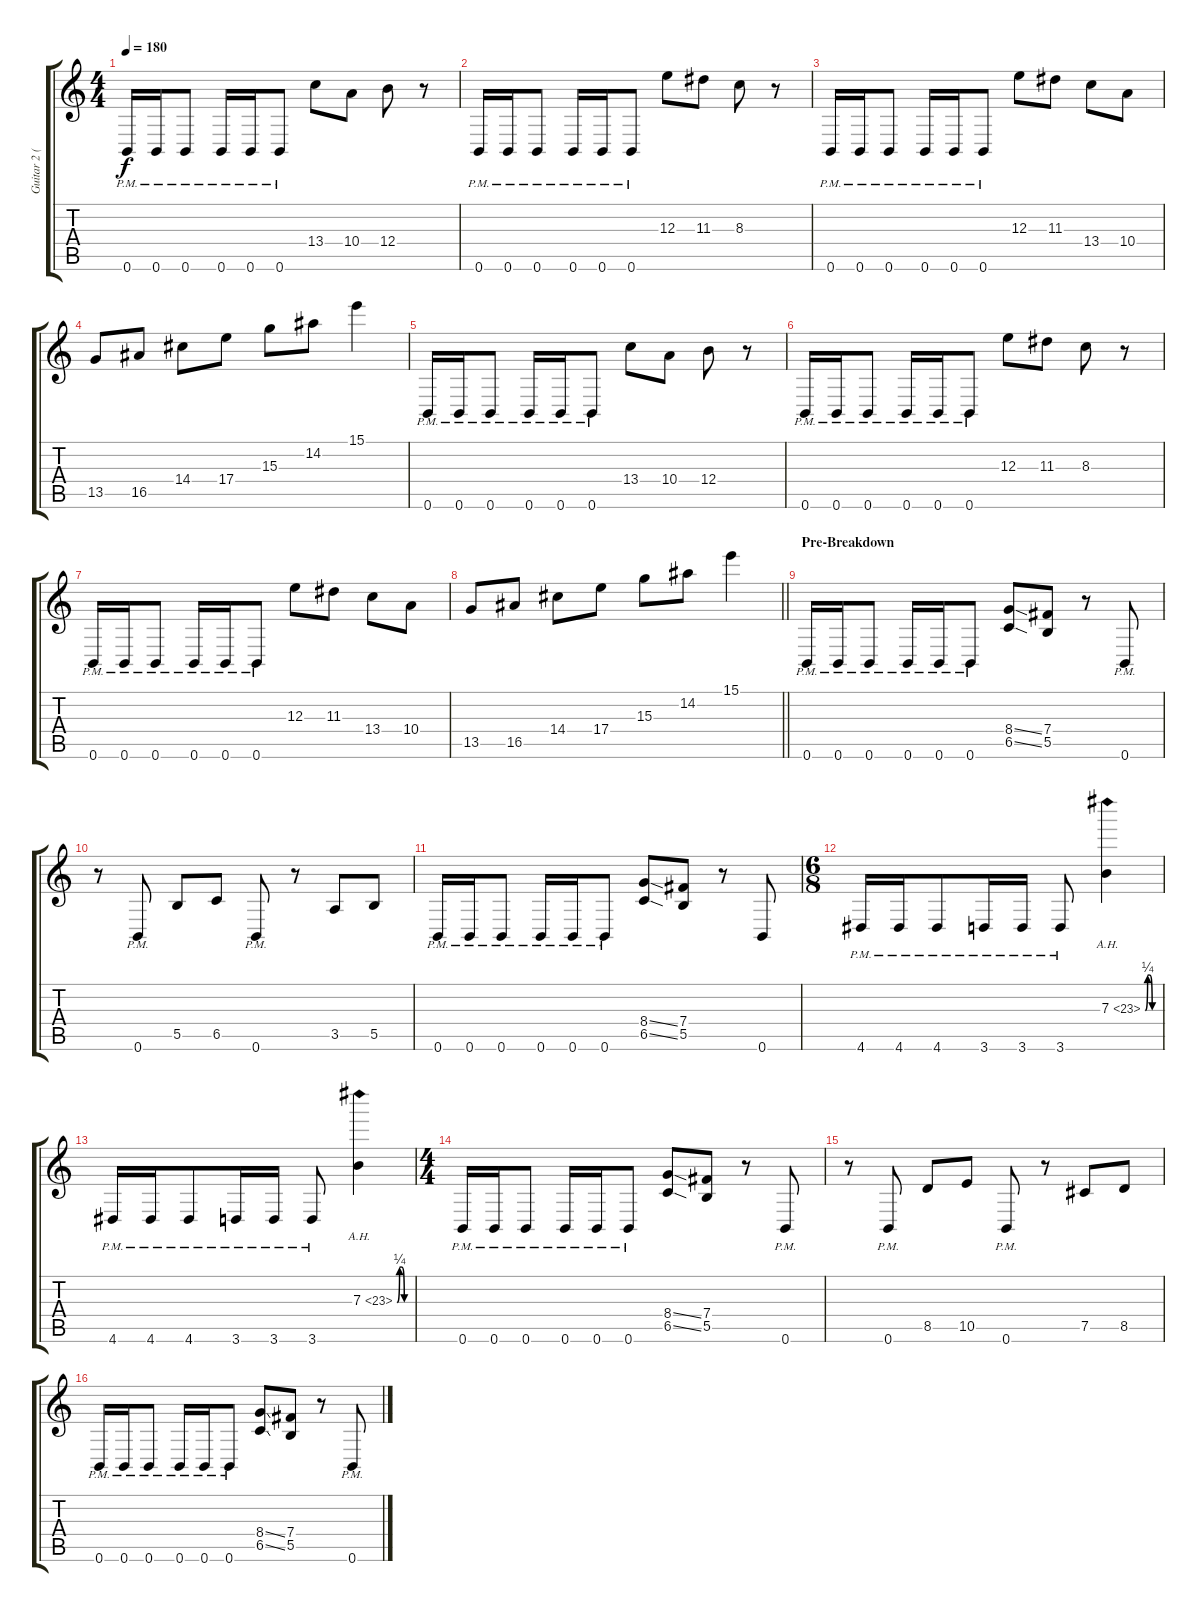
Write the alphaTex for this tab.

\track ("Guitar 2 (Left)" "Guitar 2 (") {instrument overdrivenguitar}
\staff {score tabs}
\tuning (Db4 Ab3 E3 B2 Gb2 B1) {hide}
\ts (4 4)
\tempo 180
\clef g2
\ks c
0.6{pm}.16{dy f} 0.6{pm}.16 0.6{pm}.8 0.6{pm}.16 0.6{pm}.16 0.6{pm}.8 13.4.8 10.4.8 12.4.8 r.8 |
0.6{pm}.16 0.6{pm}.16 0.6{pm}.8 0.6{pm}.16 0.6{pm}.16 0.6{pm}.8 12.3.8 11.3.8 8.3.8 r.8 |
0.6{pm}.16 0.6{pm}.16 0.6{pm}.8 0.6{pm}.16 0.6{pm}.16 0.6{pm}.8 12.3.8 11.3.8 13.4.8 10.4.8 |
13.5.8 16.5.8 14.4.8 17.4.8 15.3.8 14.2.8 15.1.4 |
0.6{pm}.16 0.6{pm}.16 0.6{pm}.8 0.6{pm}.16 0.6{pm}.16 0.6{pm}.8 13.4.8 10.4.8 12.4.8 r.8 |
0.6{pm}.16 0.6{pm}.16 0.6{pm}.8 0.6{pm}.16 0.6{pm}.16 0.6{pm}.8 12.3.8 11.3.8 8.3.8 r.8 |
0.6{pm}.16 0.6{pm}.16 0.6{pm}.8 0.6{pm}.16 0.6{pm}.16 0.6{pm}.8 12.3.8 11.3.8 13.4.8 10.4.8 |
\barLineRight lightlight
13.5.8 16.5.8 14.4.8 17.4.8 15.3.8 14.2.8 15.1.4 |
\section ("" "Pre-Breakdown")
0.6{pm}.16 0.6{pm}.16 0.6{pm}.8 0.6{pm}.16 0.6{pm}.16 0.6{pm}.8 (8.4{ss} 6.5{ss}).8 (7.4 5.5).8 r.8 0.6{pm}.8 |
r.8 0.6{pm}.8 5.5.8 6.5.8 0.6{pm}.8 r.8 3.5.8 5.5.8 |
0.6{pm}.16 0.6{pm}.16 0.6{pm}.8 0.6{pm}.16 0.6{pm}.16 0.6{pm}.8 (8.4{ss} 6.5{ss}).8 (7.4 5.5).8 r.8 0.6.8 |
\ts (6 8)
4.6{pm}.16 4.6{pm}.16 4.6{pm}.8 3.6{pm}.16 3.6{pm}.16 3.6{pm}.8 7.3{be (custom 0 0 10 1 20 1 30 0 60 0) ah 16}.4 |
4.6{pm}.16 4.6{pm}.16 4.6{pm}.8 3.6{pm}.16 3.6{pm}.16 3.6{pm}.8 7.3{be (custom 0 0 10 1 20 1 30 0 60 0) ah 16}.4 |
\ts (4 4)
0.6{pm}.16 0.6{pm}.16 0.6{pm}.8 0.6{pm}.16 0.6{pm}.16 0.6{pm}.8 (8.4{ss} 6.5{ss}).8 (7.4 5.5).8 r.8 0.6{pm}.8 |
r.8 0.6{pm}.8 8.5.8 10.5.8 0.6{pm}.8 r.8 7.5.8 8.5.8 |
0.6{pm}.16 0.6{pm}.16 0.6{pm}.8 0.6{pm}.16 0.6{pm}.16 0.6{pm}.8 (8.4{ss} 6.5{ss}).8 (7.4 5.5).8 r.8 0.6{pm}.8
